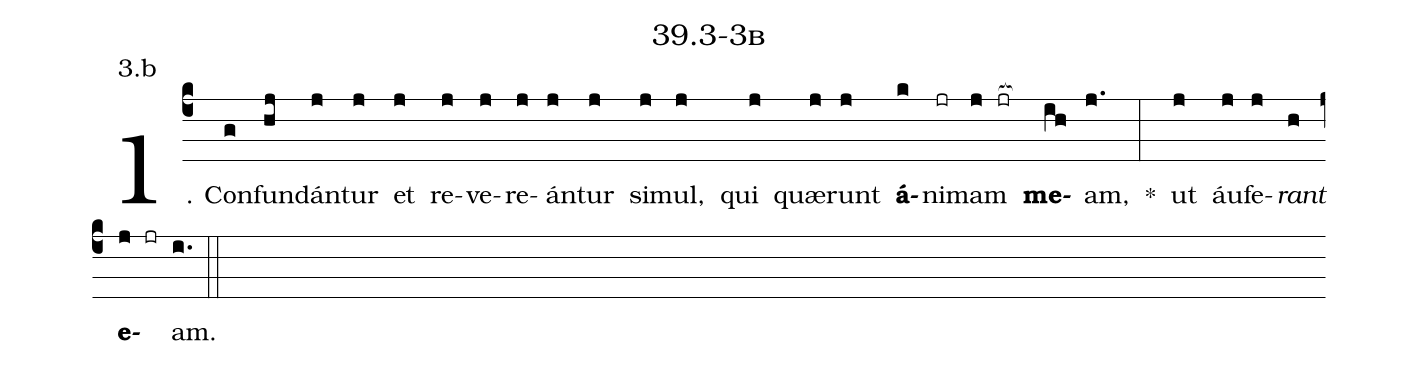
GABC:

name: 39.3-3b;
annotation: 3.b;
%%
(c4)1. Con(g)fun(hj)dán(j)tur(j) et(j) re(j)ve(j)re(j)án(j)tur(j) si(j)mul,(j) qui(j) quæ(j)runt(j) <b>á</b>(k)ni(jr)mam(j jr[ocb:1{]) <b>me</b>(ih[ocb:0}])am,(j.) *(:) ut(j) áu(j)fe(j)<i>rant</i>(h) <b>e</b>(j jr)am.(i.) (::)


%E(j) u(j) o(j) u(h) a(j) e.(i.) (::)
